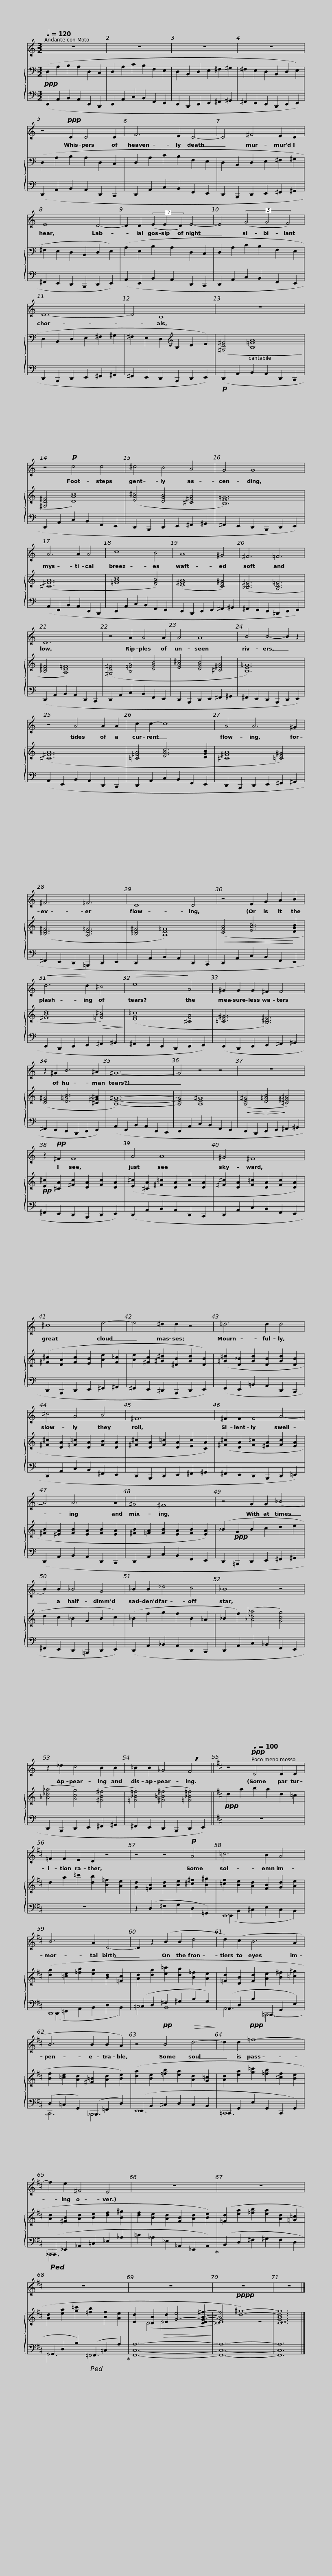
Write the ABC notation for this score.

X:1
%%score 1 { ( 2 5 6 ) | ( 3 4 ) }
L:1/8
Q:1/4=120
M:3/2
I:linebreak $
K:C
V:1 treble
V:2 bass
V:5 bass
V:6 bass
V:3 bass
V:4 bass
V:1
 z12 | z12 | z12 | z12 |$ z4!ppp! D2 D4 D2 | %5
 F6 E2 D4- | D4 ^F4 E2 D2 | E8 D4- |$ D2 D2 (3(E2 E2 D2) E4- | E4 (3(G4 G4 F4) | %10
 D12- | D4 B,8 |$ z12 | z4!p! c4 c4 | ^c4 B4 A4 | %15
 G4 G8 | A6 A2 A4 |$ c8 B4 | A8 ^G4 | ^F6 =F6 | %20
 D12 | z4 A2 A4 A2 |$ A4 A8 | B4 B4- B2 z2 | z4 A4 A2 A2 | %25
 c2 c2- c8 | A4 A6 ^G2 | ^F6 =F6 |$ D8 D4 | z4 E2 G2 A2 B2 | %30
!<(! d6!<)! d2 ^c4 |!>(! e8!>)! A4 | ^G2 G2 G2 ^F2 F4 |$ z2 ^G2 B6 ^A2 | ^G12- | %35
 G4 z4 z4 | z12 | z2!pp! ^F2 F8 |$ A4 A8 | ^G4 ^F8 | %40
 ^c8 e4- | e4 ^d2 d2 z4 |$ =d6 d2 d4 | ^c4 A4 B4 | ^F12 | %45
 ^F2 F2 F4 A4- |$ A4 A6 A2 | ^G4 ^F8 | z4 G2 G2 (_B4 | B2) B2 _B4 G4 |$ %50
 _B2 B2 _d4 c4 | _B8 z4 | z2 _d2 c4 B2 B2 | _B2 B2 _G4 !breath!F4 ||$[K:D] z4!ppp![Q:1/4=100] D4 D2 D2 | %55
 =F2 F2 E2 D2 z4 | z4 z4!p! A4 | =c6 B2 A4 |$ B6 A2 D4- | D2 z2 (B2 B2 d4 | %60
 d2) (c2 B6 A2 | B6 B2 B2 A2) |$ z4!pp! B4!>(! d4-!>)! | d2 d2!ppp! =f8- | f2 e2 ^F4 E4 | %65
 z12 |$ z12 | z12 | z12 | z12 | %70
 z12 |] %71
V:2
!ppp! (D,2 A,2 B,2 A,2 D,2 C,2 | D,2 A,2 C2 B,2 F,2 E,2 | D,2 B,,2 D,2 E,2 ^F,2 ^G,2 | ^F,2 E,2 D,2 B,,2 D,2 E,2) |$ (D,2 A,2 B,2 A,2 D,2 C,2 | %5
 D,2 A,2 C2 B,2 F,2 E,2 | D,2 B,,2 D,2 E,2 ^F,2 ^G,2 | ^F,2 E,2 D,2 B,,2 D,2 E,2) |$ (A,2 E,2 B,2 A,2 D,2 C,2 | D,2 A,2 C2 B,2 F,2 E,2 | %10
 D,2 B,,2 D,2 E,2 ^F,2 ^G,2 | ^F,2 E,2 D,2[K:treble] B,2 D2 E2) |$ ([^G,D^F]4 [B,=FA]8 | [^G,D^F]4 [DAc]8) | ([EA^c]4 [DGB]4 [^C^FA]4 | %15
 [B,E=G]12) | ([^C^FA]12 |$ [=FAc]8 [EGB]4) | ([D^FA]8 [CE^G]4) | ([_B,D^F]6 [A,D=F]6 | %20
 [_B,D^F]4 [A,D=F]8) | ([^G,D^F]4 [B,=FA]4 [DGB]4 |$ [EA^c]4 [DGB]4 [^C^FA]4 | [B,E=G]12) | ([^C^FA]12 | %25
 [=C=FA]4 [EAc]6 [DGB]2 | [^C^FA]8 [=CE^G]4) | ([_B,D^F]6 [A,D=F]6 |$ [_B,D^F]4 [A,D=F]8) |!<(! ([CFA]4 [EAc]6!<)! [DGB]2 | %30
 [^FBd]8!>(! [=FA^c]4)!>)! | ([EG=c]8 [^CFA]4 | [=CE^G]6 [_B,D^F]6) |$ ([CE^G]4 [D=GB]6 [^C^F^A]2 | [B,E^G]12-) | %35
 [B,EG]4 [B,E^G]8 |!<(! ([B,E^G]4!<)!!>(! [D=GB]4!>)! [^C^F^A]4) |!pp! [E^c]2 [^CA]2 [^Fc]2 [DA]2 [Fc]2 [DA]2 |$ ([E^c]2 [^CA]2 [^F=c]2 [DA]2 [Fc]2 [DA]2 | [^F^c]2 [DA]2 [F=c]2 [DA]2 [Fc]2 [DA]2) | %40
 ([^F^c]2 [DA]2 [Fc]2 [EB]2 [Ae]2 [F=c]2 | [Ae]2 [^Fc]2 [^G^d]2 [^DB]2 [Gd]2 [DB]2) |$ ([=G=d]2 [D_B]2 [Gd]2 [DB]2 [Gd]2 [DB]2 | [^F^c]2 [DA]2 [=F=c]2 [DA]2 [FB]2 [DA]2 | [^F^c]2 [DA]2 [F=c]2 [DA]2 [Ec]2 [CA]2) | %45
 ([^F^c]2 [DA]2 [F=c]2 [^EA]2 [Fc]2 [EA]2 |$ [^FB]2 [^EA]2 [FB]2 [EA]2 [FB]2 [EA]2 | [^FB]2 [=FA]2 [FB]2 [EA]2 [FB]2 [EA]2) | (_B2!ppp! G2 B2 c2 d2 e2 | d2 c2 _B2 G2 B2 c2) |$ %50
 (_B2 f2 g2 f2 B2 _A2 | _B2 f2) ([_A_d_a]4 [Gcg]4) | ([_A_d_a]4 [Gcg]4) ([^FB^f]4 | [=F_B=f]4) ([^F=B^f]4 [=F_B=f]4) ||$[K:D]!ppp! d2 a2 b2 a2 d2 =c2 | %55
 d2 a2 =c'2 [db]2 [B=f]2 [Ae]2 | [Gd]2 [=FB]2 [Ad]2 [Be]2 [^c^f]2 [B^g]2 | [=cf]2 [Be]2 [Ad]2 [FB]2 [Gd]2 [Ae]2 |$ ([da]2 [=ce]2 [=fb]2 [ea]2 [Bd]2 [=Fc]2 | [Ad]2 [da]2 [e=c']2 [db]2 [B=f]2 [Ae]2 | %60
 [=Fd]2 [DB]2 [Fd]2 [Ae]2 [B^f]2 [=c^g]2 | [Bf]2 [=ce]2 [Ad]2 [^F=B]2 [Ad]2 [Be]2) |$ ([da]2 [Be]2 [=fb]2 [ea]2 [Ad]2 [G=c]2 | [Ad]2 [ea]2 [g=c']2 [=fb]2 [^cf]2 [Be]2 | [Ad]2 [^FB]2 [Ad]2 [Be]2 [df]2 [B^g]2 | %65
 [df]2 [Be]2 [Ad]2 [FB]2 [Ad]2 [Be]2) |$ ([=Fd]2 [ea]2 [=fb]2 [ea]2 [Ad]2 [=G=c]2 | [Ad]2 [ea]2 [g=c']2 [=fb]2 [Bf]2 [Ae]2 | [Ed]2 [DB]2!>(! [Ed]2 [G-e]4 [D-EG-B-^f-]2!>)! | [B-f]4!pppp! [d^g]8-) | %70
 [DEGBdg]12 |] %71
V:3
 (D,,2 A,,2 B,,2 A,,2 D,,2 B,,,2 | D,,2 A,,2 C,2 B,,2 F,,2 E,,2 | D,,2 B,,,2 D,,2 E,,2 ^F,,2 ^G,,2 | ^F,,2 E,,2 D,,2 B,,,2 D,,2 E,,2) |$ (D,,2 A,,2 B,,2 A,,2 D,,2 C,,2 | %5
 D,,2 A,,2 C,2 B,,2 F,,2 E,,2 | D,,2 B,,,2 D,,2 E,,2 ^F,,2 ^G,,2 | ^F,,2 E,,2 D,,2 B,,,2 D,,2 E,,2) |$ (A,,2 E,,2 B,,2 A,,2 D,,2 C,,2 | D,,2 A,,2 C,2 B,,2 F,,2 E,,2 | %10
 D,,2 B,,,2 D,,2 E,,2 ^F,,2 ^G,,2 | ^F,,2 E,,2 D,,2 B,,,2 D,,2 E,,2) |$!p! (D,,2 A,,2 B,,2 A,,2 D,,2 C,,2 | D,,2 A,,2 C,2 B,,2 F,,2 E,,2 | D,,2 B,,,2 D,,2 E,,2 ^F,,2 ^G,,2 | %15
 ^F,,2 E,,2 D,,2 B,,,2 D,,2 E,,2) | (A,,2 E,,2 B,,2 A,,2 D,,2 B,,,2 |$ D,,2 A,,2 C,2 B,,2 F,,2 E,,2 | D,,2 B,,,2 D,,2 E,,2 ^F,,2 ^G,,2 | ^F,,2 E,,2 D,,2 =B,,,2 D,,2 E,,2) | %20
 (D,,2 A,,2 B,,2 A,,2 D,,2 C,,2 | D,,2 A,,2 C,2 B,,2 F,,2 E,,2 |$ D,,2 B,,,2 D,,2 E,,2 ^F,,2 ^G,,2 | ^F,,2 E,,2 D,,2 B,,,2 D,,2 E,,2) | (A,,2 E,,2 B,,2 A,,2 D,,2 C,,2 | %25
 D,,2 A,,2 C,2 B,,2 F,,2 E,,2 | D,,2 B,,,2 D,,2 E,,2 ^F,,2 ^G,,2 | ^F,,2 E,,2 D,,2 =B,,,2 D,,2 E,,2 |$ D,,2 A,,2 B,,2 A,,2 D,,2 C,,2 | D,,2 A,,2 C,2 B,,2 F,,2 E,,2 | %30
 D,,2 B,,,2 D,,2 E,,2 ^F,,2 ^G,,2 | ^F,,2 E,,2 D,,2 B,,,2 D,,2 E,,2) | (D,,2 B,,,2 D,,2 E,,2 ^F,,2 ^G,,2 |$ ^F,,2 E,,2 D,,2 B,,,2 D,,2 E,,2) | (A,,2 E,,2 B,,2 A,,2 D,,2 C,,2 | %35
 D,,2 A,,2 C,2 B,,2 F,,2 E,,2 | D,,2 B,,,2 D,,2 E,,2 ^F,,2 ^G,,2 | ^F,,2 E,,2 D,,2 B,,,2 D,,2 E,,2) |$ (D,,2 A,,2 B,,2 A,,2 D,,2 C,,2 | D,,2 A,,2 C,2 B,,2 F,,2 E,,2 | %40
 D,,2 B,,,2 D,,2 E,,2 ^F,,2 ^G,,2 | ^F,,2 E,,2 ^D,,2 B,,,2 D,,2 E,,2) |$ (F,,2 E,,2 =B,,2 A,,2 D,,2 C,,2 | D,,2 A,,2 C,2 B,,2 ^F,,2 E,,2 | D,,2 B,,,2 D,,2 E,,2 ^F,,2 ^G,,2 | %45
 ^F,,2 E,,2 D,,2 B,,,2 D,,2 !courtesy!=E,,2) |$ (D,,2 A,,2 B,,2 A,,2 D,,2 C,,2 | D,,2 A,,2 C,2 B,,2 F,,2 E,,2 | D,,2 =B,,,2 D,,2 E,,2 ^F,,2 ^G,,2 | ^F,,2 E,,2 D,,2 =B,,,2 D,,2 E,,2) |$ %50
 (D,,2 A,,2 _B,,2 A,,2 D,,2 C,,2 | D,,2 A,,2 C,2 _B,,2 F,,2 E,,2 | D,,2 B,,,2 D,,2 E,,2 ^F,,2 ^G,,2 | ^F,,2 E,,2 D,,2 B,,,2 D,,2 E,,2) ||$[K:D] z12 | %55
 z12 | z2 (D,2 =F,2 G,2 D,2 !courtesy!=G,,2) | E,,12 |$ D,,12 | (=C,2 D,2 ^F,2 ^G,2 B,2 G,2) | %60
 (A,,2 D,2 B,2 =C,,2 G,,2 E,2) | (D,2 =C,2 G,,2) (_B,,,2 =F,,2 D,2) |$ (E,,2 B,,2 ^C,2 D,2 C,2 B,,2 | =C,,2 G,,2 E,2 G,,2 C,,2 G,,2) |!ped! (_A,,,2 _E,,2 _A,,2 =C,2 _E,2 _A,2 | %65
 =C2 _A,2 _E,2 _A,,2 _E,,2 A,,2)!ped-up! |$ (B,,2 D,2 ^F,2 ^G,2 F,2 D,2 | G,,2 D,2 B,2)!ped! (=F,,2 =C,2 A,2)!ped-up! | [F,,C,A,]12- | [F,,C,A,]12- | %70
 [F,,C,A,]12 |] %71
V:4
 x12 | x12 | x12 | x12 |$ x12 | %5
 x12 | x12 | x12 |$ x12 | x12 | %10
 x12 | x12 |$ x12 | x12 | x12 | %15
 x12 | x12 |$ x12 | x12 | x12 | %20
 x12 | x12 |$ x12 | x12 | x12 | %25
 x12 | x12 | x12 |$ x12 | x12 | %30
 x12 | x12 | x12 |$ x12 | x12 | %35
 x12 | x12 | x12 |$ x12 | x12 | %40
 x12 | x12 |$ x12 | x12 | x12 | %45
 x12 |$ x12 | x12 | x12 | x12 |$ %50
 x12 | x12 | x12 | x12 ||$[K:D] x12 | %55
 x12 | x12 | (E,,2 B,,2 ^C,2 E,2 C,2 B,,2) |$ (D,,2 =F,,2 A,,2 B,,2 D,2 B,,2) | =C,4 B,,8 | %60
 A,,6 =C,,6- | C,,6 _B,,,6 |$ E,,12 | =C,,12 | _A,,,6 x6 | %65
 x12 |$ x12 | G,,6 =F,,6 | x12 | x12 | %70
 x12 |] %71
V:5
 x12 | x12 | x12 | x12 |$ x12 | %5
 x12 | x12 | x12 |$ x12 | x12 | %10
 x12 | x6[K:treble] x6 |$ x12 | x12 | x12 | %15
 x12 | x12 |$ x12 | x12 | x12 | %20
 x12 | x12 |$ x12 | x12 | x12 | %25
 x12 | x12 | x12 |$ x12 | x12 | %30
 x12 | x12 | x12 |$ x12 | x12 | %35
 x12 | x12 | x12 |$ x12 | x12 | %40
 x12 | x12 |$ x12 | x12 | x12 | %45
 x12 |$ x12 | x12 | x12 | x12 |$ %50
 x12 | x12 | x12 | x12 ||$[K:D] x12 | %55
 x12 | x12 | x12 |$ x12 | x12 | %60
 x12 | x12 |$ x12 | x12 | x12 | %65
 x12 |$ x12 | x12 | x2 (D4 x6 | [DEG]8-) z4 | %70
 x12 |] %71
V:6
 x12 | x12 | x12 | x12 |$ x12 | %5
 x12 | x12 | x12 |$ x12 | x12 | %10
 x12 | x6[K:treble] x6 |$ x12 | x12 | x12 | %15
 x12 | x12 |$ x12 | x12 | x12 | %20
 x12 | x12 |$ x12 | x12 | x12 | %25
 x12 | x12 | x12 |$ x12 | x12 | %30
 x12 | x12 | x12 |$ x12 | x12 | %35
 x12 | x12 | x12 |$ x12 | x12 | %40
 x12 | x12 |$ x12 | x12 | x12 | %45
 x12 |$ x12 | x12 | x12 | x12 |$ %50
 x12 | x12 | x12 | x12 ||$[K:D] x12 | %55
 x12 | x12 | x12 |$ x12 | x12 | %60
 x12 | x12 |$ x12 | x12 | x12 | %65
 x12 |$ x12 | x12 | x4 E4- x4 | x12 | %70
 x12 |] %71
